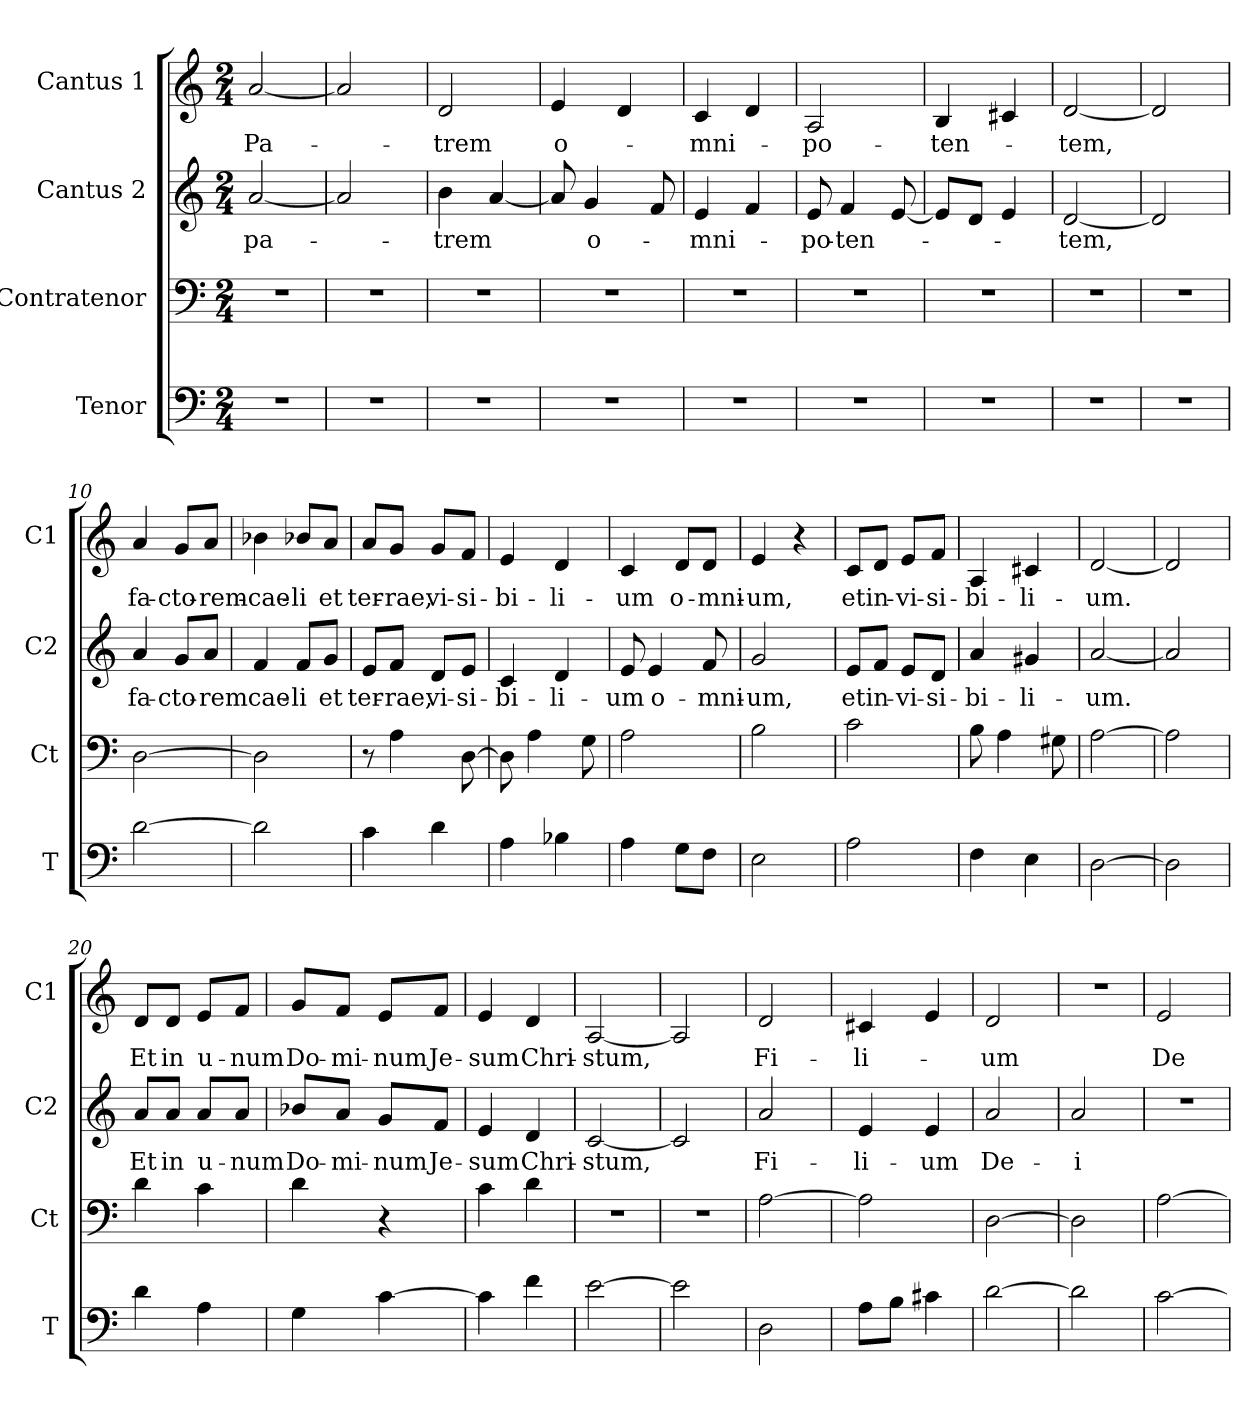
**kern	**kern	**kern	**text	**kern	**text
*part4	*part3	*part2	*part2	*part1	*part1
*staff4	*staff3	*staff2	*staff2	*staff1	*staff1
*I"Tenor	*I"Contratenor	*I"Cantus 2	*	*I"Cantus 1	*
*I'T	*I'Ct	*I'C2	*	*I'C1	*
*clefF4	*clefF4	*clefG2	*	*clefG2	*
*k[]	*k[]	*k[]	*	*k[]	*
*C:	*C:	*C:	*	*C:	*
*M2/4	*M2/4	*M2/4	*	*M2/4	*
=1	=1	=1	=1	=1	=1
2r	2r	[2a/	pa-	[2a/	Pa-
=2	=2	=2	=2	=2	=2
2r	2r	2a/]	.	2a/]	.
=3	=3	=3	=3	=3	=3
2r	2r	4b\	-trem	2d/	-trem
.	.	[4a/	.	.	.
=4	=4	=4	=4	=4	=4
2r	2r	8a/]	.	4e/	o-
.	.	4g/	o-	.	.
.	.	.	.	4d/	.
.	.	8f/	.	.	.
=5	=5	=5	=5	=5	=5
2r	2r	4e/	-mni-	4c/	-mni-
.	.	4f/	.	4d/	.
=6	=6	=6	=6	=6	=6
2r	2r	8e/	-po-	2A/	-po-
.	.	4f/	-ten-	.	.
.	.	[8e/	.	.	.
=7	=7	=7	=7	=7	=7
2r	2r	8e/L]	.	4B/	-ten-
.	.	8d/J	.	.	.
.	.	4e/	.	4c#X/	.
=8	=8	=8	=8	=8	=8
2r	2r	[2d/	-tem,	[2d/	-tem,
=9	=9	=9	=9	=9	=9
2r	2r	2d/]	.	2d/]	.
=10	=10	=10	=10	=10	=10
[2d\	[2D\	4a/	fa-	4a/	fa-
.	.	8g/L	-cto-	8g/L	-cto-
.	.	8a/J	-rem	8a/J	-rem-
=11	=11	=11	=11	=11	=11
2d\]	2D\]	4f/	cae-	4b-X\	-cae-
.	.	8f/L	-li	8b-X/L	-li
.	.	8g/J	et	8a/J	et
=12	=12	=12	=12	=12	=12
4c\	8r	8e/L	ter-	8a/L	ter-
.	4A\	8f/J	-rae,	8g/J	-rae,
4d\	.	8d/L	vi-	8g/L	vi-
.	[8D\	8e/J	-si-	8f/J	-si-
!!LO:LB:g=z
=13	=13	=13	=13	=13	=13
4A\	8D\]	4c/	-bi-	4e/	-bi-
.	4A\	.	.	.	.
4B-X\	.	4d/	-li-	4d/	-li-
.	8G\	.	.	.	.
=14	=14	=14	=14	=14	=14
4A\	2A\	8e/	-um	4c/	-um
.	.	4e/	o-	.	.
8G\L	.	.	.	8d/L	o-
8F\J	.	8f/	-mni-	8d/J	-mni-
=15	=15	=15	=15	=15	=15
2E\	2B\	2g/	-um,	4e/	-um,
.	.	.	.	4r	.
=16	=16	=16	=16	=16	=16
2A\	2c\	8e/L	et	8c/L	et
.	.	8f/J	in-	8d/J	in-
.	.	8e/L	-vi-	8e/L	-vi-
.	.	8d/J	-si-	8f/J	-si-
=17	=17	=17	=17	=17	=17
4F\	8B\	4a/	-bi-	4A/	-bi-
.	4A\	.	.	.	.
4E\	.	4g#X/	-li-	4c#X/	-li-
.	8G#X\	.	.	.	.
=18	=18	=18	=18	=18	=18
[2D\	[2A\	[2a/	-um.	[2d/	-um.
=19	=19	=19	=19	=19	=19
2D\]	2A\]	2a/]	.	2d/]	.
=20	=20	=20	=20	=20	=20
4d\	4d\	8a/L	Et	8d/L	Et
.	.	8a/J	in	8d/J	in
4A\	4c\	8a/L	u-	8e/L	u-
.	.	8a/J	-num	8f/J	-num
=21	=21	=21	=21	=21	=21
4G\	4d\	8b-X/L	Do-	8g/L	Do-
.	.	8a/J	-mi-	8f/J	-mi-
[4c\	4r	8g/L	-num	8e/L	-num
.	.	8f/J	Je-	8f/J	Je-
=22	=22	=22	=22	=22	=22
4c\]	4c\	4e/	-sum	4e/	-sum
4f\	4d\	4d/	Chri-	4d/	Chri-
!!LO:LB:g=z
=23	=23	=23	=23	=23	=23
[2e\	2r	[2c/	-stum,	[2A/	-stum,
=24	=24	=24	=24	=24	=24
2e\]	2r	2c/]	.	2A/]	.
=25	=25	=25	=25	=25	=25
2D\	[2A\	2a/	Fi-	2d/	Fi-
=26	=26	=26	=26	=26	=26
8A\L	2A\]	4e/	-li-	4c#X/	-li-
8B\J	.	.	.	.	.
4c#X\	.	4e/	-um	4e/	.
=27	=27	=27	=27	=27	=27
[2d\	[2D\	2a/	De-	2d/	-um
=28	=28	=28	=28	=28	=28
2d\]	2D\]	2a/	-i	2r	.
=29	=29	=29	=29	=29	=29
[2c\	[2A\	2r	.	2e/	De-
=	=	=	=	=	=
*-	*-	*-	*-	*-	*-
